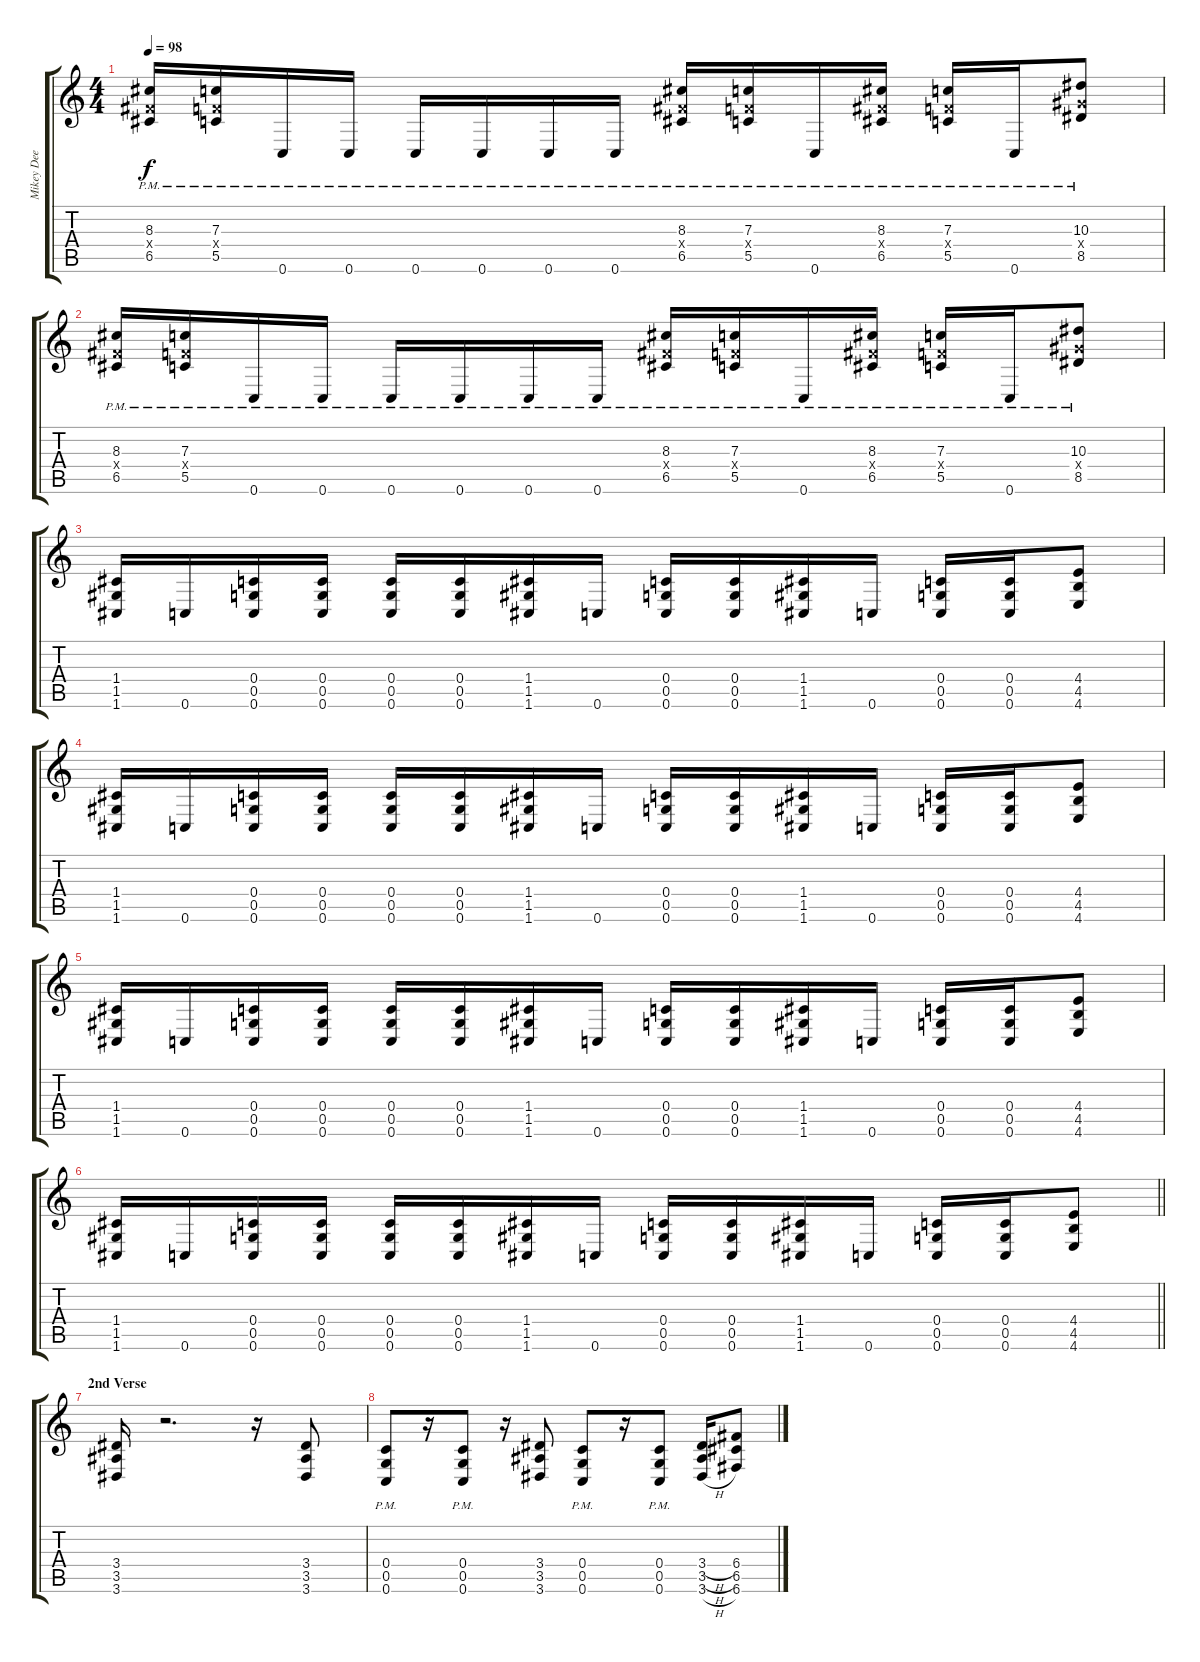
\track ("Mikey Dee" "Mikey Dee") {instrument distortionguitar}
\staff {score tabs}
\tuning (D4 A3 F3 C3 G2 C2) {hide}
\ts (4 4)
\tempo 98
\clef g2
\ks c
(8.3{pm} 6.4{x} 6.5{pm}).16{dy f} (7.3{pm} 5.4{x} 5.5{pm}).16 0.6{pm}.16 0.6{pm}.16 0.6{pm}.16 0.6{pm}.16 0.6{pm}.16 0.6{pm}.16 (8.3{pm} 6.4{x} 6.5{pm}).16 (7.3{pm} 5.4{x} 5.5{pm}).16 0.6{pm}.16 (8.3{pm} 6.4{x} 6.5{pm}).16 (7.3{pm} 5.4{x} 5.5{pm}).16 0.6{pm}.16 (10.3{pm} 8.4{x} 8.5{pm}).8 |
(8.3{pm} 6.4{x} 6.5{pm}).16 (7.3{pm} 5.4{x} 5.5{pm}).16 0.6{pm}.16 0.6{pm}.16 0.6{pm}.16 0.6{pm}.16 0.6{pm}.16 0.6{pm}.16 (8.3{pm} 6.4{x} 6.5{pm}).16 (7.3{pm} 5.4{x} 5.5{pm}).16 0.6{pm}.16 (8.3{pm} 6.4{x} 6.5{pm}).16 (7.3{pm} 5.4{x} 5.5{pm}).16 0.6{pm}.16 (10.3{pm} 8.4{x} 8.5{pm}).8 |
(1.4 1.5 1.6).16 0.6.16 (0.4 0.5 0.6).16 (0.4 0.5 0.6).16 (0.4 0.5 0.6).16 (0.4 0.5 0.6).16 (1.4 1.5 1.6).16 0.6.16 (0.4 0.5 0.6).16 (0.4 0.5 0.6).16 (1.4 1.5 1.6).16 0.6.16 (0.4 0.5 0.6).16 (0.4 0.5 0.6).16 (4.4 4.5 4.6).8 |
(1.4 1.5 1.6).16 0.6.16 (0.4 0.5 0.6).16 (0.4 0.5 0.6).16 (0.4 0.5 0.6).16 (0.4 0.5 0.6).16 (1.4 1.5 1.6).16 0.6.16 (0.4 0.5 0.6).16 (0.4 0.5 0.6).16 (1.4 1.5 1.6).16 0.6.16 (0.4 0.5 0.6).16 (0.4 0.5 0.6).16 (4.4 4.5 4.6).8 |
(1.4 1.5 1.6).16 0.6.16 (0.4 0.5 0.6).16 (0.4 0.5 0.6).16 (0.4 0.5 0.6).16 (0.4 0.5 0.6).16 (1.4 1.5 1.6).16 0.6.16 (0.4 0.5 0.6).16 (0.4 0.5 0.6).16 (1.4 1.5 1.6).16 0.6.16 (0.4 0.5 0.6).16 (0.4 0.5 0.6).16 (4.4 4.5 4.6).8 |
\barLineRight lightlight
(1.4 1.5 1.6).16 0.6.16 (0.4 0.5 0.6).16 (0.4 0.5 0.6).16 (0.4 0.5 0.6).16 (0.4 0.5 0.6).16 (1.4 1.5 1.6).16 0.6.16 (0.4 0.5 0.6).16 (0.4 0.5 0.6).16 (1.4 1.5 1.6).16 0.6.16 (0.4 0.5 0.6).16 (0.4 0.5 0.6).16 (4.4 4.5 4.6).8 |
\section ("" "2nd Verse")
(3.4 3.5 3.6).16 r.2{d} r.16 (3.4 3.5 3.6).8 |
(0.4{pm} 0.5{pm} 0.6{pm}).8 r.16 (0.4{pm} 0.5{pm} 0.6{pm}).8 r.16 (3.4 3.5 3.6).8 (0.4{pm} 0.5{pm} 0.6{pm}).8 r.16 (0.4{pm} 0.5{pm} 0.6{pm}).8 (3.4{h} 3.5{h} 3.6{h}).16 (6.4 6.5 6.6).8
